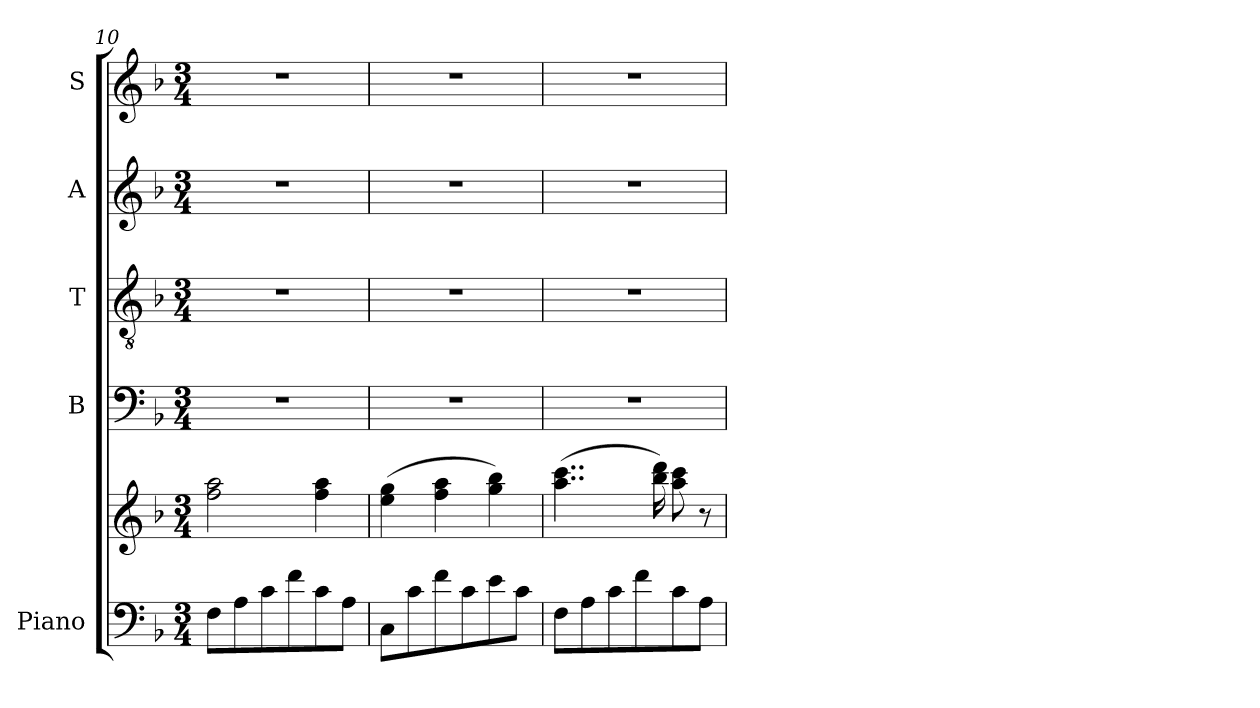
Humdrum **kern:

**kern	**kern	**kern	**kern	**kern	**kern
*part5	*part5	*part4	*part3	*part2	*part1
*staff6	*staff5	*staff4	*staff3	*staff2	*staff1
*I"Piano	*	*I"B	*I"T	*I"A	*I"S
*I'Pno	*	*I'B	*I'T	*I'A	*I'S
*clefF4	*clefG2	*clefF4	*clefGv2	*clefG2	*clefG2
*k[b-]	*k[b-]	*k[b-]	*k[b-]	*k[b-]	*k[b-]
*M3/4	*M3/4	*M3/4	*M3/4	*M3/4	*M3/4
=10	=10	=10	=10	=10	=10
8F\L	2ff\ 2aa\	2.r	2.r	2.r	2.r
8A\	.	.	.	.	.
8c\	.	.	.	.	.
8f\	.	.	.	.	.
8c\	4ff\ 4aa\	.	.	.	.
8A\J	.	.	.	.	.
=11	=11	=11	=11	=11	=11
8C\L	(4ee\ 4gg\	2.r	2.r	2.r	2.r
8c\	.	.	.	.	.
8f\	4ff\ 4aa\	.	.	.	.
8c\	.	.	.	.	.
8e\	4gg\ 4bb-\)	.	.	.	.
8c\J	.	.	.	.	.
=12	=12	=12	=12	=12	=12
8F\L	(4..aa\ 4..ccc\	2.r	2.r	2.r	2.r
8A\	.	.	.	.	.
8c\	.	.	.	.	.
8f\	.	.	.	.	.
.	16bb-\ 16ddd\)	.	.	.	.
8c\	8aa\ 8ccc\	.	.	.	.
8A\J	8r	.	.	.	.
=	=	=	=	=	=
*-	*-	*-	*-	*-	*-
